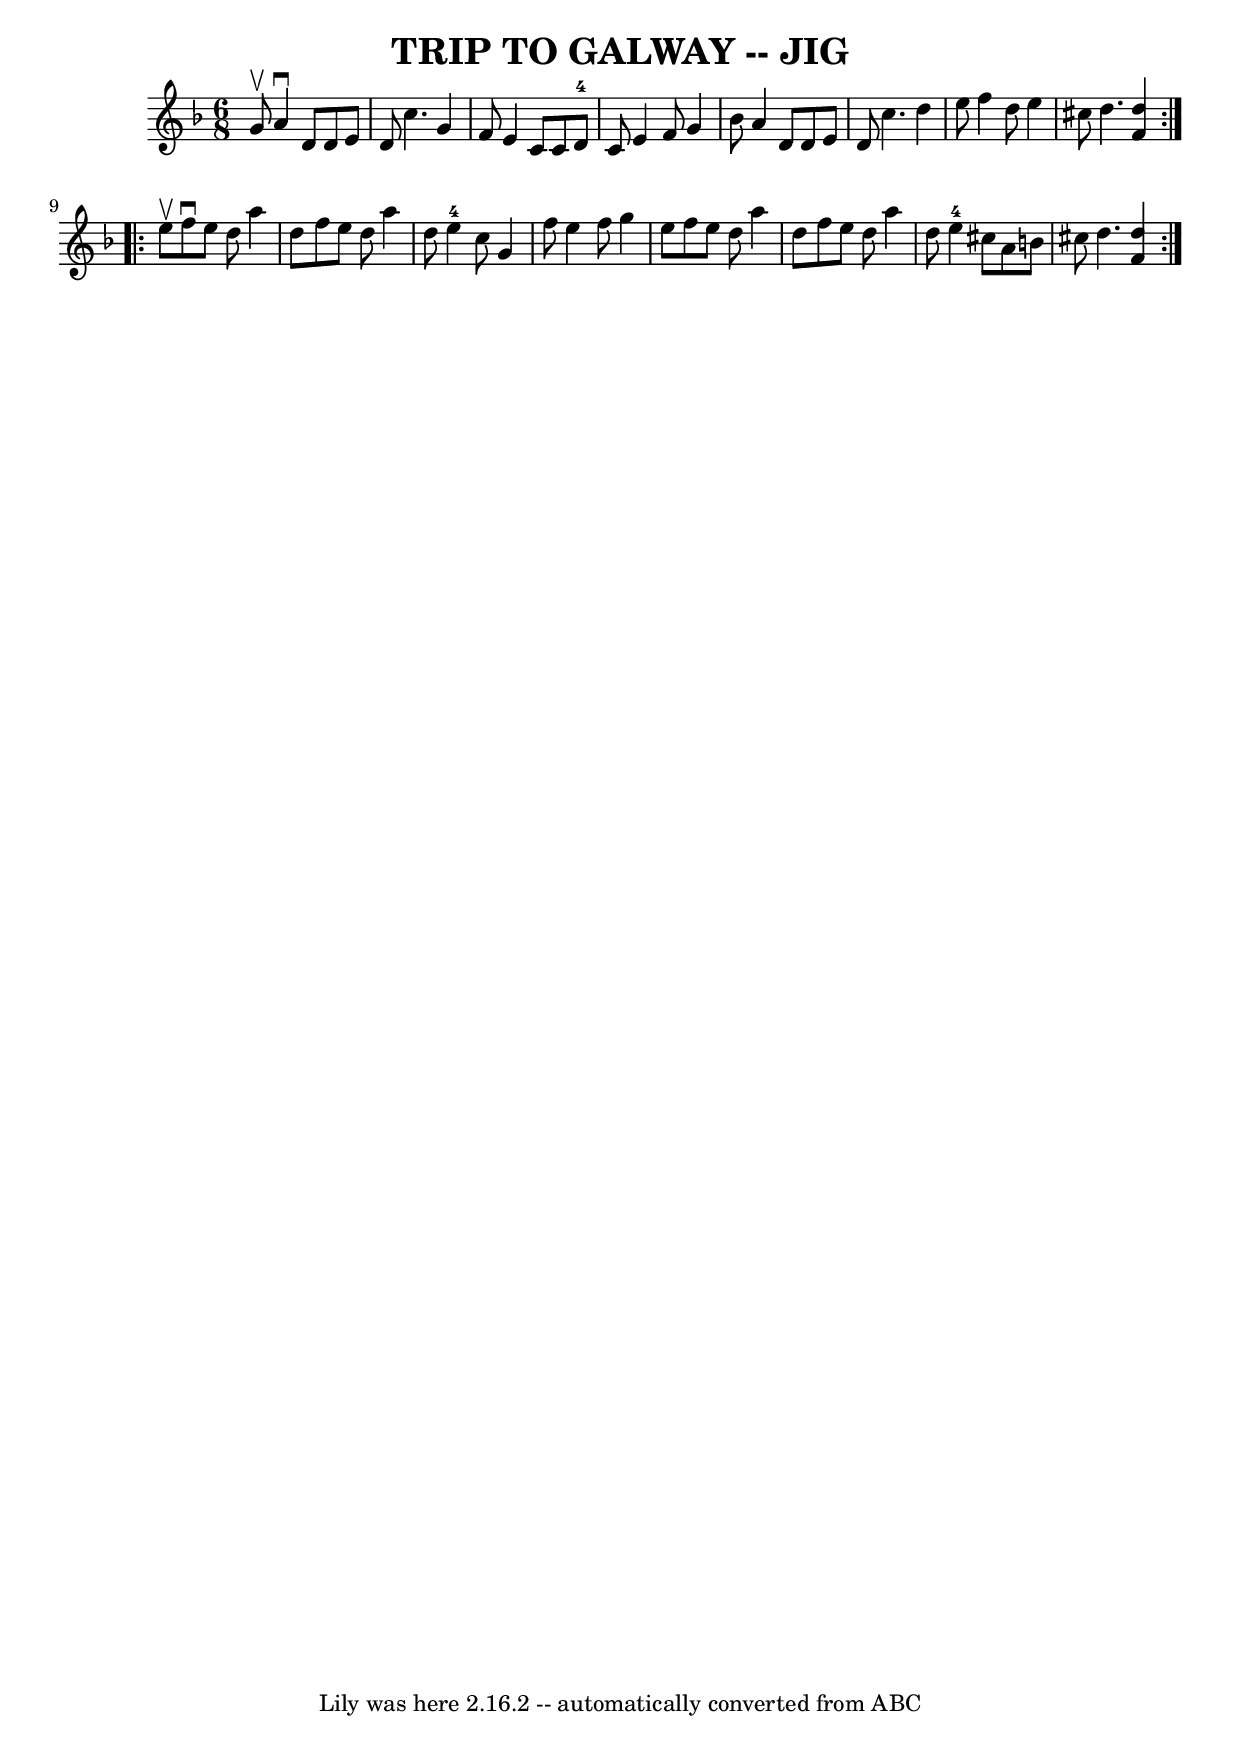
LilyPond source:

\version "2.16.2"
\include "Mammoth.ily"
\header {
  %% book = "Ryan's Mammoth Collection of Fiddle Tunes"
 crossRefNumber = "1"
 footnotes = ""
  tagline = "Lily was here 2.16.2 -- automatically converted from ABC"
  title = "TRIP TO GALWAY -- JIG"

}
voicedefault =  {



  \repeat volta 2 {

    \time 6/8 
    \key d \minor g'8^\upbow        |
 a'4^\downbow d'8 d'8 e'8 d'8     |
 c''4. g'4 f'8    |
 e'4 c'8 c'8 d'8-4 c'8     |
 e'4 f'8 g'4 bf'8        |
 a'4 d'8 d'8 e'8 d'8     |
 c''4. d''4 e''8     |
 f''4 d''8 e''4 cs''8    |
 d''4.  << d''4 f'4 
	    >>   
  }     
  \repeat volta 2 { e''8^\upbow        |
 f''8^\downbow e''8 d''8 a''4 d''8     |
 f''8 e''8 d''8 a''4 d''8  |
 e''4-4 c''8 g'4 f''8    |
 e''4 f''8 g''4 e''8         |
 f''8 e''8 d''8 a''4 d''8    |
 f''8 e''8 d''8 a''4 d''8     |
 e''4-4 cs''8 a'8 b'8 cs''!8     |
 d''4.  << d''4 f'4   >>   
  }   

}

\score{
  <<

    \context Staff="default"
    {
      \voicedefault 
      
    }

  >>
  \layout {
    
  }
  \midi {
  }

}
